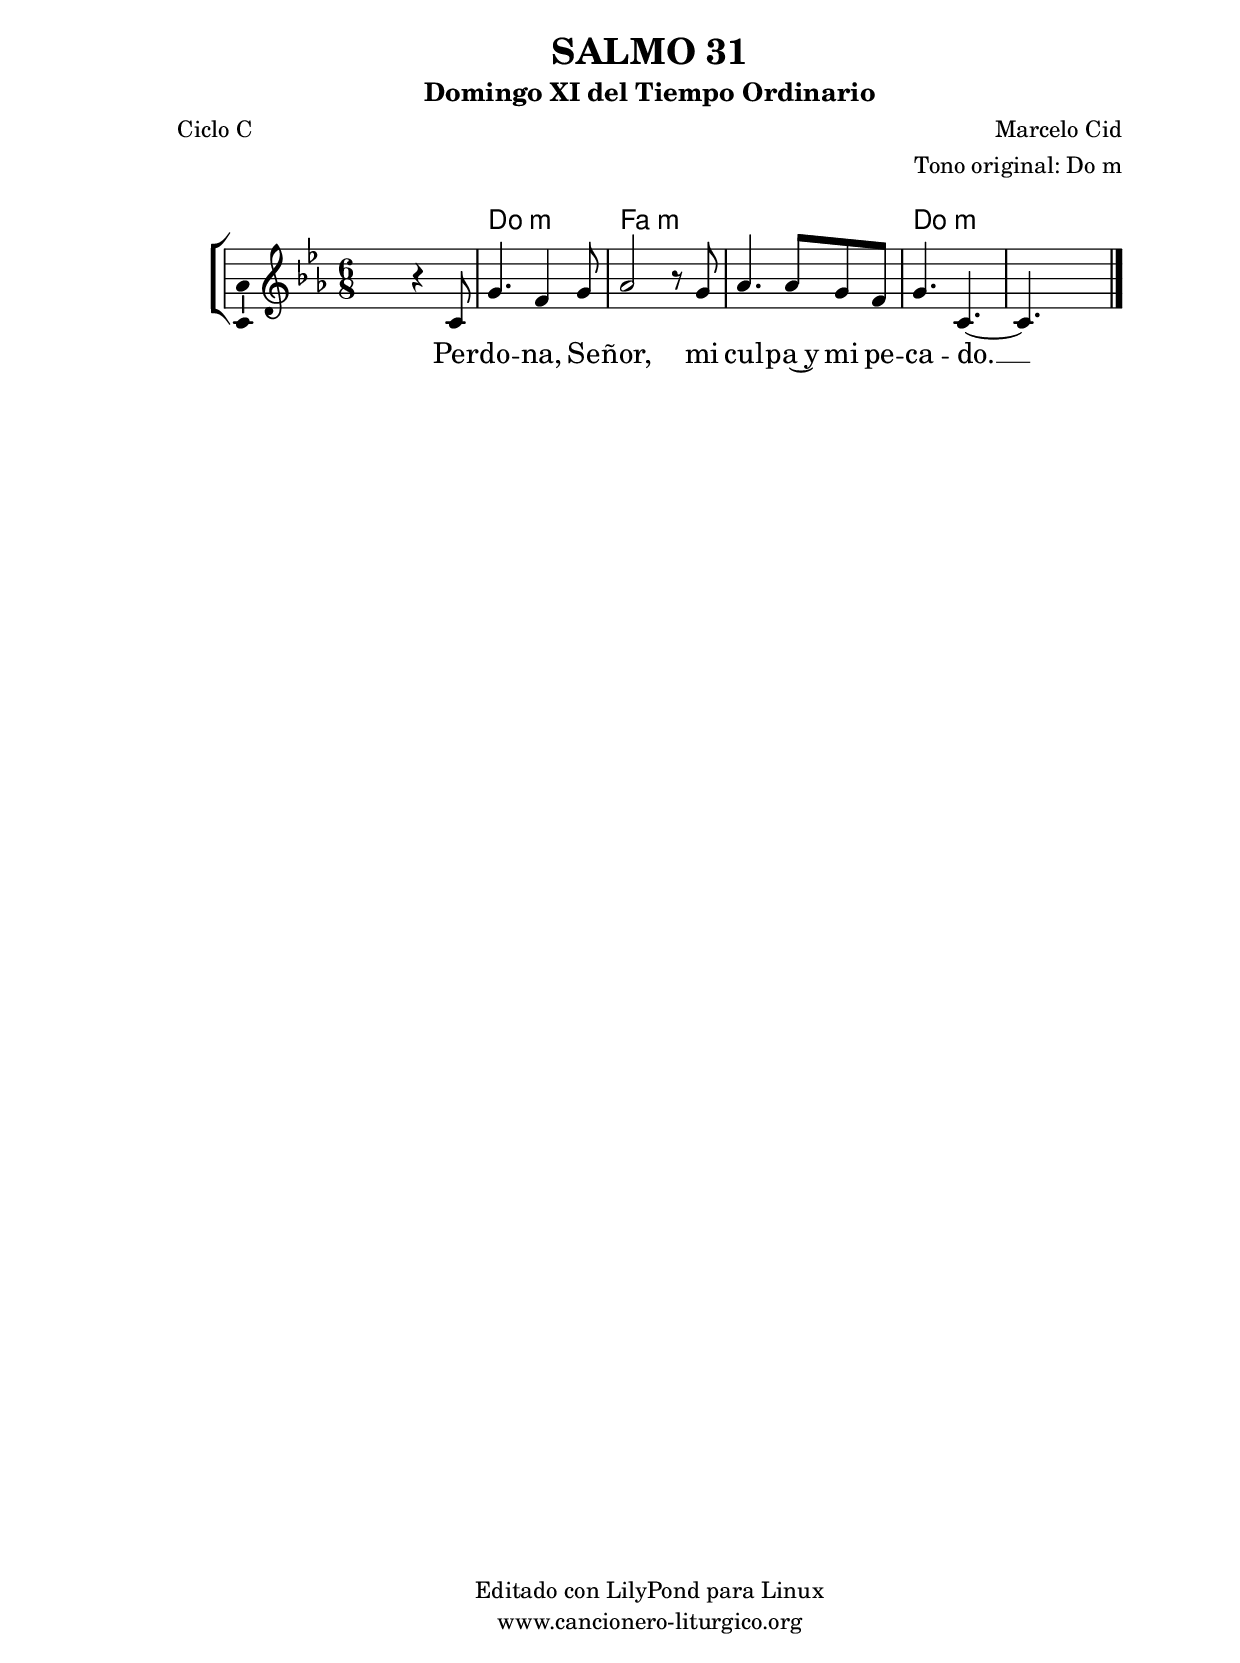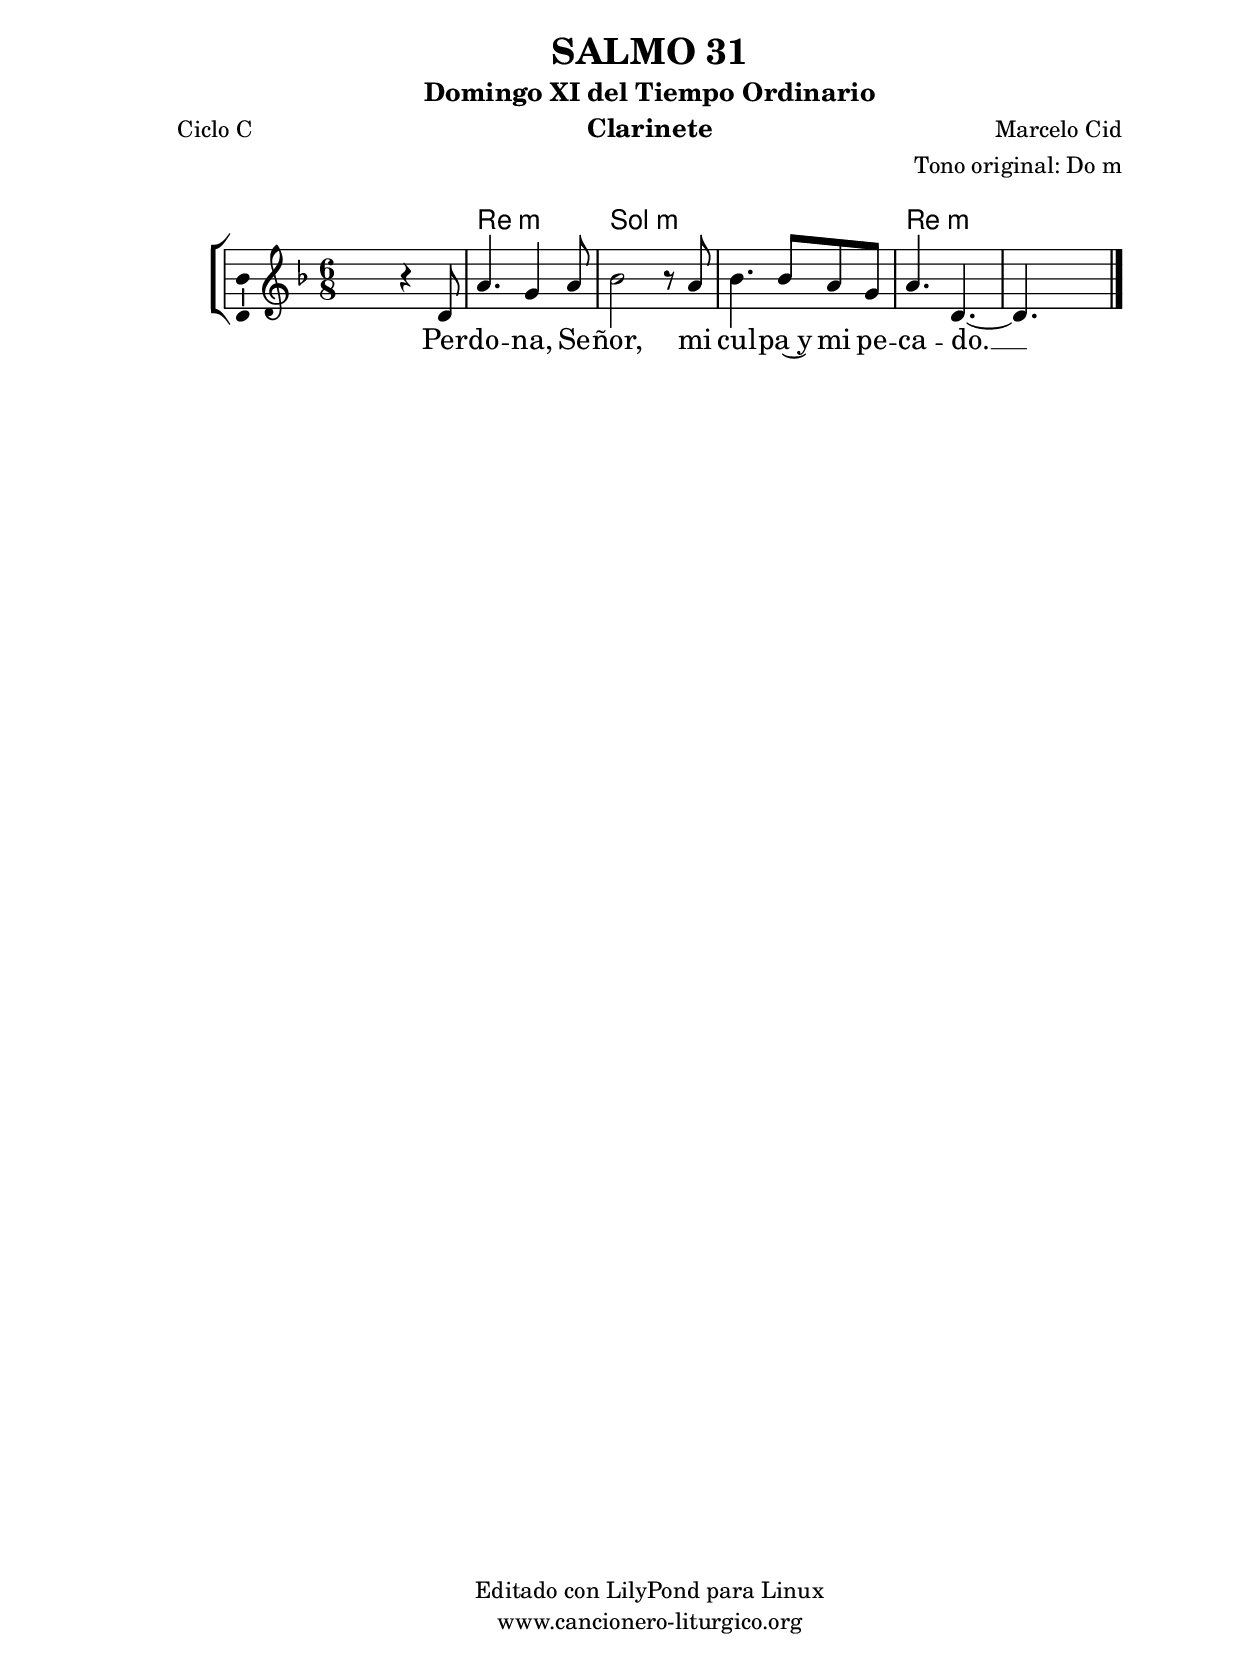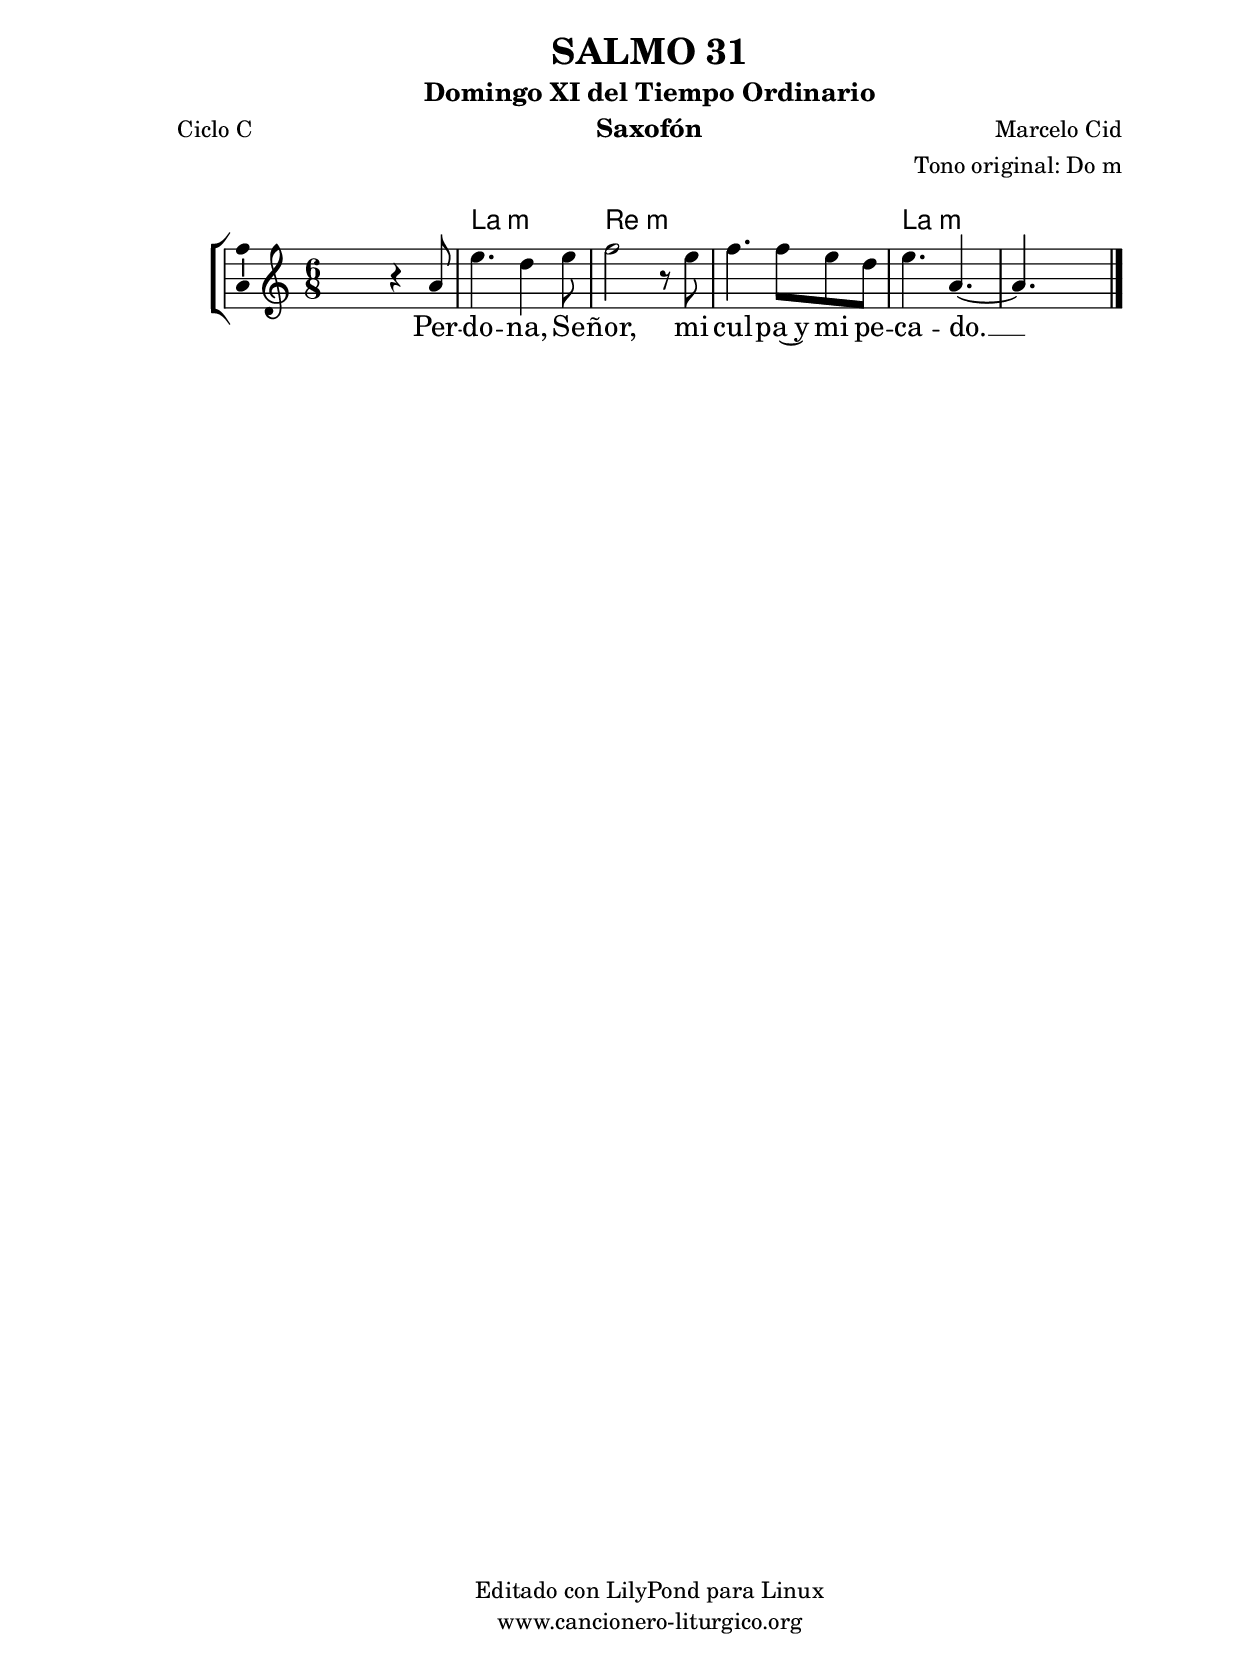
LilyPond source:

%
%para convertir .midi en .wav:
%timidity filename.midi -Ow -o finename.wav
%
%
%Para convertir de .wav a .mp3:
%lame -h -m j filename.wav
%
%
%para escuchar el midi:
%timidity nombrefichero.midi
%


%versión de lilypond para la que se ha escrito esta partitura:
\version "2.16.0"

	%Tamaño papel
	#(set-default-paper-size "a4")
	%Tamaño partitura
	#(set-global-staff-size 20)
	%No responde al pulsar sobre una nota
	#(ly:set-option 'point-and-click #f)

%parámetros del encabezamiento:
\header {
	title = "SALMO 31"
	subtitle = "Domingo XI del Tiempo Ordinario"
	composer = "Marcelo Cid"
	poet = "Ciclo C"
	meter = ""
	arranger = "Tono original: Do m"
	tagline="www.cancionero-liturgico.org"
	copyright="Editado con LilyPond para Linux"
	}

%parámetros asociados al papel:
\paper  {
	oddHeaderMarkup = \markup {\fill-line { \on-the-fly #not-first-page \fromproperty #'header:title \on-the-fly #not-first-page \fromproperty #'header:composer }}
	evenHeaderMarkup = \markup {\fill-line { \fromproperty #'header:composer \fromproperty #'header:title }}
	#(set-paper-size "a4")
	print-page-number = ##f
	first-page-number = 1
	print-first-page-number = ##f
%	head-separation = 3.0 \cm
	top-margin = 2.0 \cm
	bottom-margin = 0.5\cm
%%%	bottom-margin = -1.0\cm
	left-margin = 3.0 \cm
	line-width = 16.0 \cm 
	indent = 8\mm
	interscoreline = 2.\mm
	between-system-space = 15\mm
%	para que las partituras no llenen la hoja:
	ragged-bottom = ##t
%	idem para la última hoja:
	ragged-last-bottom = ##f
%	para que las partituras llenen el ancho del papel:
	ragged-last = ##f
	after-title-space = 2.5 \cm
%page-count=1
%system-count=8

	%Flexible Vertical Spacing
%	markup-markup-spacing =
%	#'((basic-distance . 15) (minimum-distance . 15) (padding . 3))
	markup-system-spacing =
	#'((basic-distance . 15) (minimum-distance . 15) (padding . 3))
	system-system-spacing =
	#'((basic-distance . 15) (minimum-distance . 15) (padding . 3))
	score-system-spacing =
	#'((basic-distance . 15) (minimum-distance . 15) (padding . 5))
%	top-system-spacing = % header
%	#'((basic-distance . 8) (minimum-distance . 0) (padding . 3))
%	top-markup-spacing =
%	#'((basic-distance . 20) (minimum-distance . 20) (padding . 3))
	last-bottom-spacing = % footer
	#'((basic-distance . 5) (minimum-distance . 5) (padding . 3))
%	score-markup-spacing =
%	#'((basic-distance . 16) (minimum-distance . 13) (padding . 3))

	}


%parámetros que afectan a toda la partitura:
global =  {
	%clave de sol (G):
	\clef G
	%armadura:
%	\transpose f a
	\key c \minor
	\tempo 4=80
	\set Score.tempoHideNote = ##t
	}


acordes = {
	\italianChords
	\chordmode {
%	\transpose f a
{

s2.
c2.:m f:m f:m c:m c:m

	}
	}
}

melodia = 
%	\transpose f a
{
	\relative c'{
	\time 6/8

s4. r4 c8
g'4. f4 g8
aes2 r8 g8
aes4. aes8 g f
g4. c,~
c4. s4.

	\bar "|."
	}
	}


texto = \lyricmode {
Per -- do -- na, Se -- ñor, mi cul -- pa~y mi pe -- ca -- do. __
	}


acordesStaff = \context ChordNames = acordesStaff <<
	\set chordChanges = ##t
	\acordes
	>>


vozStaff = \context Voice = vozStaff
\with {\consists "Ambitus_engraver"}
<<
%	\set Staff.instrumentName = ""
%	\set Staff.shortInstrumentName = ""
%	\set Staff.midiInstrument = #"clarinet"
%	\set Staff.midiInstrument = #"cello"
%	\set Staff.midiInstrument = #"flute"
	\set Staff.midiInstrument = #"electric guitar (jazz)"
%	\set Staff.midiInstrument = #"english horn"
%	\set Staff.midiInstrument = #"violin"
%	\set Staff.midiInstrument = #"glockenspiel"
	\set Staff.midiMinimumVolume = #0.7
	\set Staff.midiMaximumVolume = #0.9
	\global
	\melodia
	>>


textoStaff = \context Lyrics = textoStaff <<
	\lyricsto vozStaff \texto
	>>

\book {
	\score {
		\context ChoirStaff {
			\override StaffGroup.SystemStartBracket #'collapse-height = #1
			\override Score.SystemStartBar #'collapse-height = #1
			<<
			\acordesStaff
			\vozStaff
			\textoStaff
			>>
			}
		\layout {
	    		\context {
				\Lyrics
				\override LyricText #'font-size = #2
				}
	   		 \context {
				\Score
				%fontSize = #3
				\override StaffSymbol #'staff-space = #(magstep +3)
				%\override Beam #'thickness = #0.55
				%\override SpacingSpanner #'spacing-increment = #1.0
				%\override Slur #'height-limit = #1.5
				}
			}
		}
	\score {
		\unfoldRepeats
		\context ChoirStaff {
			<<
			\acordesStaff
			\vozStaff
			>>
			}
		\midi {
	  		\context {
	  			\Score
				tempoWholesPerMinute = #(ly:make-moment 70 4)
				}
			}
		}
	}

%Partitura para clarinete
#(define output-suffix "C")
\book {
	\header{
		instrument = "Clarinete"
		}
	\score {
		\context ChoirStaff {
			\override StaffGroup.SystemStartBracket #'collapse-height = #1
			\override Score.SystemStartBar #'collapse-height = #1
\transpose c d
			<<
			\acordesStaff
			\vozStaff
			\textoStaff
			>>
			}
		\layout {
	    		\context {
				\Lyrics
				\override LyricText #'font-size = #2
				}
	   		 \context {
				\Score
				%fontSize = #3
				\override StaffSymbol #'staff-space = #(magstep +3)
				%\override Beam #'thickness = #0.55
				%\override SpacingSpanner #'spacing-increment = #1.0
				%\override Slur #'height-limit = #1.5
				}
			}
		}
	}

%Partitura para saxofón
#(define output-suffix "S")
\book {
	\header{
		instrument = "Saxofón"
		}
	\score {
		\context ChoirStaff {
			\override StaffGroup.SystemStartBracket #'collapse-height = #1
			\override Score.SystemStartBar #'collapse-height = #1
\transpose c a
			<<
			\acordesStaff
			\vozStaff
			\textoStaff
			>>
			}
		\layout {
	    		\context {
				\Lyrics
				\override LyricText #'font-size = #2
				}
	   		 \context {
				\Score
				%fontSize = #3
				\override StaffSymbol #'staff-space = #(magstep +3)
				%\override Beam #'thickness = #0.55
				%\override SpacingSpanner #'spacing-increment = #1.0
				%\override Slur #'height-limit = #1.5
				}
			}
		}
	}

